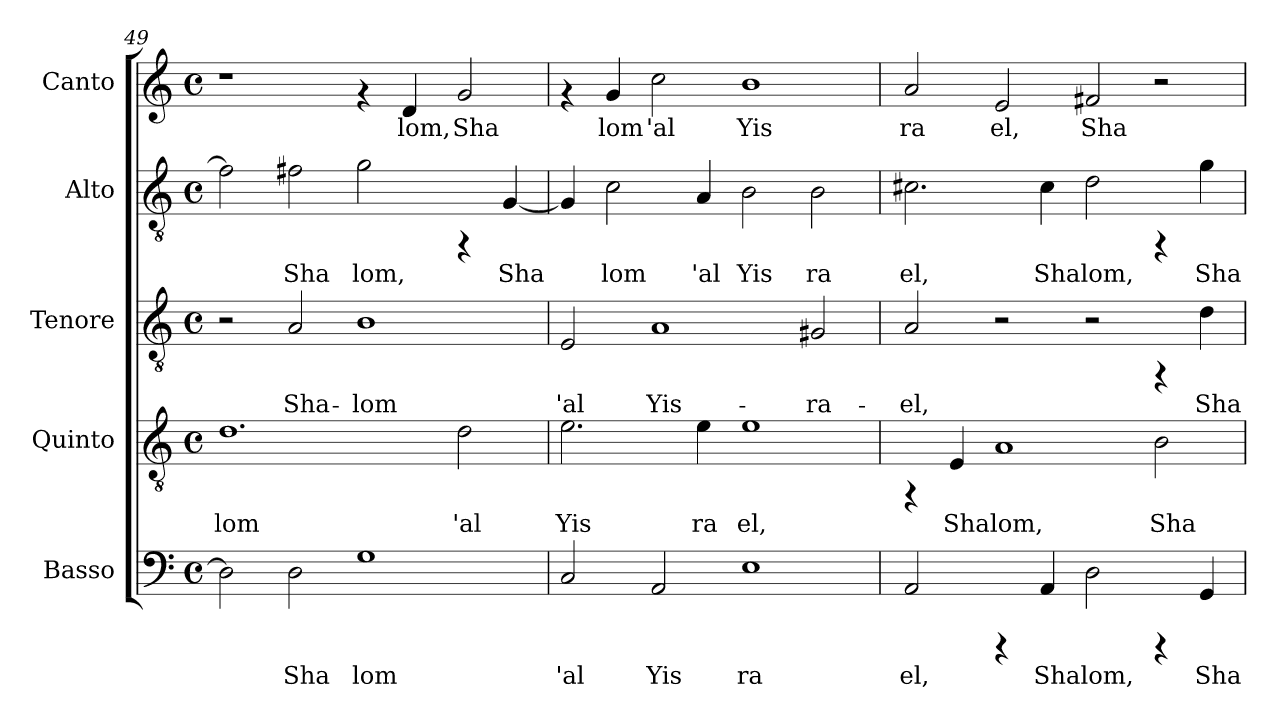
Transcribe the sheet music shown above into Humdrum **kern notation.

**kern	**text	**kern	**text	**kern	**text	**kern	**text	**kern	**text
*part5	*part5	*part4	*part4	*part3	*part3	*part2	*part2	*part1	*part1
*staff5	*staff5	*staff4	*staff4	*staff3	*staff3	*staff2	*staff2	*staff1	*staff1
*I"Basso	*	*I"Quinto	*	*I"Tenore	*	*I"Alto	*	*I"Canto	*
*clefF4	*	*clefGv2	*	*clefGv2	*	*clefGv2	*	*clefG2	*
*k[]	*	*k[]	*	*k[]	*	*k[]	*	*k[]	*
*C:	*	*C:	*	*C:	*	*C:	*	*C:	*
*M4/4	*	*M4/4	*	*M4/4	*	*M4/4	*	*M4/4	*
*met(c)	*	*met(c)	*	*met(c)	*	*met(c)	*	*met(c)	*
=49	=49	=49	=49	=49	=49	=49	=49	=49	=49
!	!LO:LY:b:cj	!	!LO:LY:b:cj	!	!	!	!LO:LY:b:cj	!	!
2D\]	.	1.d	lom	2r	.	2f#\]	.	1r	.
!	!LO:LY:b:cj	!	!	!	!LO:LY:b:cj	!	!LO:LY:b:cj	!	!
2D\	Sha	.	.	2A/	Sha-	2f#X\	Sha	.	.
!	!LO:LY:b:cj	!	!	!	!LO:LY:b:cj	!	!LO:LY:b:cj	!	!
1G	lom	.	.	1B	-lom	2g\	lom,	4rf	.
!	!	!	!	!	!	!	!	!	!LO:LY:b:cj
.	.	.	.	.	.	.	.	4d/	lom,
!	!	!	!LO:LY:b:cj	!	!	!	!	!	!LO:LY:b:cj
.	.	2d\	'al	.	.	4rFF	.	2g/	Sha
!	!	!	!	!	!	!	!LO:LY:b:cj	!	!
.	.	.	.	.	.	[<4G/	Sha	.	.
=50	=50	=50	=50	=50	=50	=50	=50	=50	=50
!	!LO:LY:b:cj	!	!LO:LY:b:cj	!	!LO:LY:b:cj	!	!LO:LY:b:cj	!	!
2C/	'al	2.e\	Yis	2E/	'al	4G/]	.	4rf	.
!	!	!	!	!	!	!	!LO:LY:b:cj	!	!LO:LY:b:cj
.	.	.	.	.	.	2c\	lom	4g/	lom
!	!LO:LY:b:cj	!	!	!	!LO:LY:b:cj	!	!	!	!LO:LY:b:cj
2AA/	Yis	.	.	1A	Yis-	.	.	2cc\	'al
!	!	!	!LO:LY:b:cj	!	!	!	!LO:LY:b:cj	!	!
.	.	4e\	ra	.	.	4A/	'al	.	.
!	!LO:LY:b:cj	!	!LO:LY:b:cj	!	!	!	!LO:LY:b:cj	!	!LO:LY:b:cj
1E	ra	1e	el,	.	.	2B\	Yis	1b	Yis
!	!	!	!	!	!LO:LY:b:cj	!	!LO:LY:b:cj	!	!
.	.	.	.	2G#X/	-ra-	2B\	ra	.	.
!!LO:LB:g=z
=51	=51	=51	=51	=51	=51	=51	=51	=51	=51
!	!LO:LY:b:cj	!	!	!	!LO:LY:b:cj	!	!LO:LY:b:cj	!	!LO:LY:b:cj
2AA/	el,	4rFF	.	2A/	-el,	2.c#X\	el,	2a/	ra
!	!	!	!LO:LY:b:cj	!	!	!	!	!	!
.	.	4E/	Sha	.	.	.	.	.	.
!	!	!	!LO:LY:b:cj	!	!	!	!	!	!LO:LY:b:cj
4rCCC	.	1A	lom,	2r	.	.	.	2e/	el,
!	!LO:LY:b:cj	!	!	!	!	!	!LO:LY:b:cj	!	!
4AA/	Sha	.	.	.	.	4c#\	Sha	.	.
!	!LO:LY:b:cj	!	!	!	!	!	!LO:LY:b:cj	!	!LO:LY:b:cj
2D\	lom,	.	.	2r	.	2d\	lom,	2f#X/	Sha
!	!	!	!LO:LY:b:cj	!	!	!	!	!	!
4rCCC	.	2B\	Sha	4rFF	.	4rFF	.	2r	.
!	!LO:LY:b:cj	!	!	!	!LO:LY:b:cj	!	!LO:LY:b:cj	!	!
4GG/	Sha	.	.	4d\	Sha-	4g\	Sha	.	.
=	=	=	=	=	=	=	=	=	=
*-	*-	*-	*-	*-	*-	*-	*-	*-	*-
